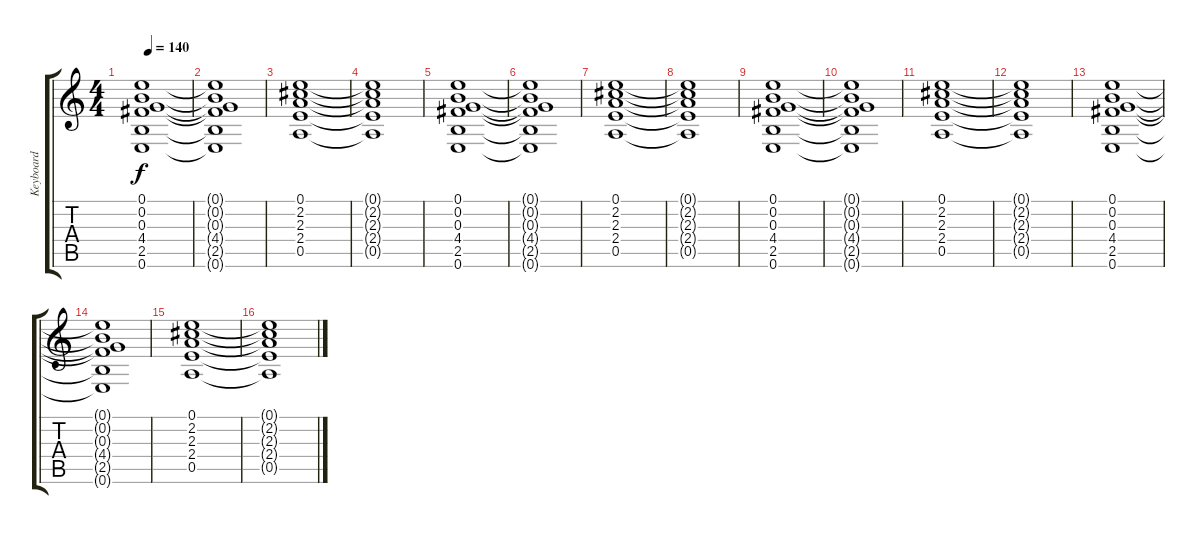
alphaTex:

\track ("Keyboard" "Keyboard") {instrument acousticguitarnylon}
\staff {score tabs}
\tuning (E4 B3 G3 D3 A2 E2) {hide}
\ts (4 4)
\tempo 140
\clef g2
\ks c
(0.1 0.2 0.3 4.4 2.5 0.6).1{dy f} |
(0.1{t} 0.2{t} 0.3{t} 4.4{t} 2.5{t} 0.6{t}).1 |
(0.1 2.2 2.3 2.4 0.5).1 |
(0.1{t} 2.2{t} 2.3{t} 2.4{t} 0.5{t}).1 |
(0.1 0.2 0.3 4.4 2.5 0.6).1 |
(0.1{t} 0.2{t} 0.3{t} 4.4{t} 2.5{t} 0.6{t}).1 |
(0.1 2.2 2.3 2.4 0.5).1 |
(0.1{t} 2.2{t} 2.3{t} 2.4{t} 0.5{t}).1 |
(0.1 0.2 0.3 4.4 2.5 0.6).1 |
(0.1{t} 0.2{t} 0.3{t} 4.4{t} 2.5{t} 0.6{t}).1 |
(0.1 2.2 2.3 2.4 0.5).1 |
(0.1{t} 2.2{t} 2.3{t} 2.4{t} 0.5{t}).1 |
(0.1 0.2 0.3 4.4 2.5 0.6).1 |
(0.1{t} 0.2{t} 0.3{t} 4.4{t} 2.5{t} 0.6{t}).1 |
(0.1 2.2 2.3 2.4 0.5).1 |
(0.1{t} 2.2{t} 2.3{t} 2.4{t} 0.5{t}).1
